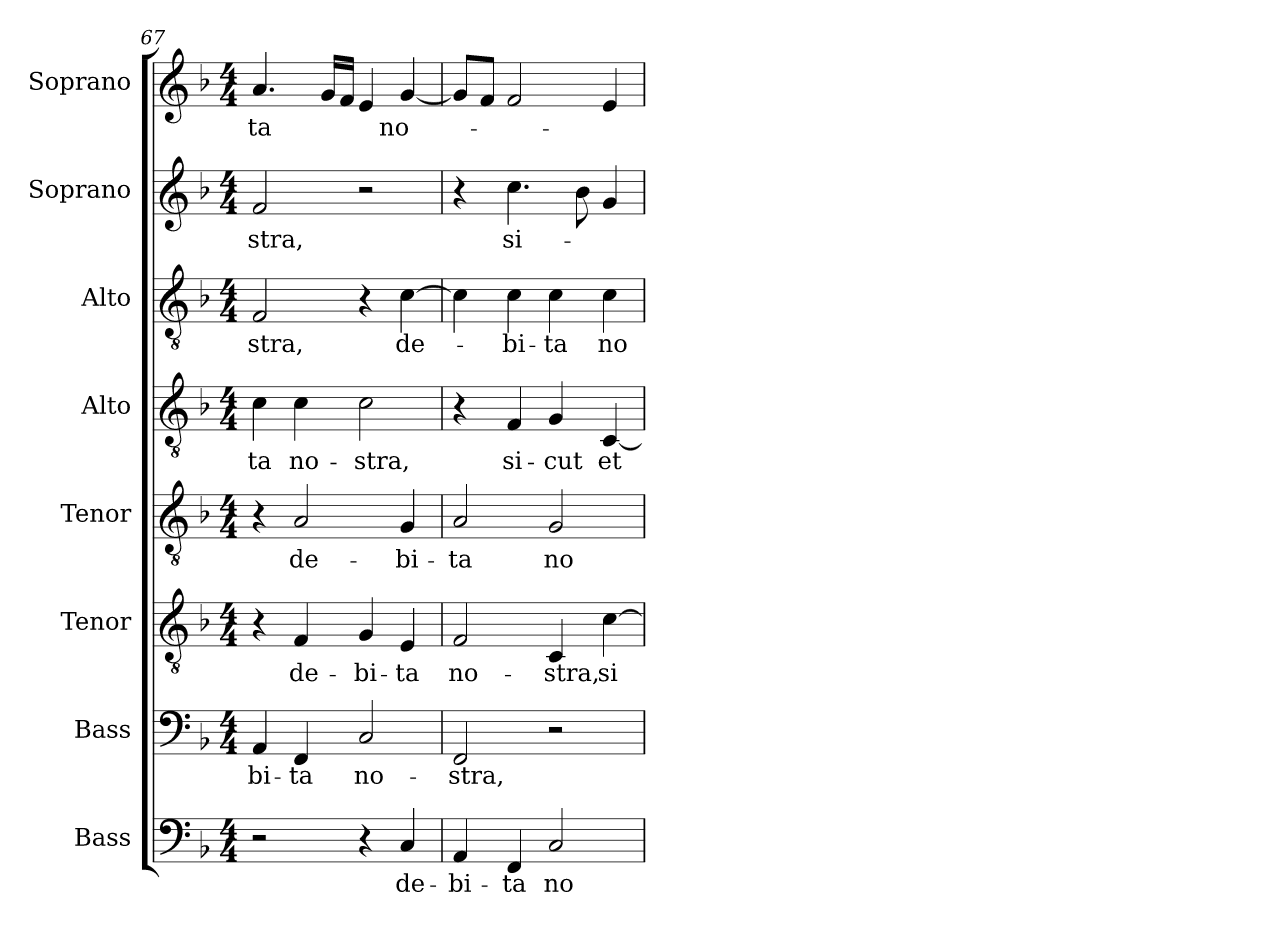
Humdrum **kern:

**kern	**text	**kern	**text	**kern	**text	**kern	**text	**kern	**text	**kern	**text	**kern	**text	**kern	**text
*part8	*part8	*part7	*part7	*part6	*part6	*part5	*part5	*part4	*part4	*part3	*part3	*part2	*part2	*part1	*part1
*staff8	*staff8	*staff7	*staff7	*staff6	*staff6	*staff5	*staff5	*staff4	*staff4	*staff3	*staff3	*staff2	*staff2	*staff1	*staff1
*I"Bass	*	*I"Bass	*	*I"Tenor	*	*I"Tenor	*	*I"Alto	*	*I"Alto	*	*I"Soprano	*	*I"Soprano	*
*I'B.	*	*I'B.	*	*I'T.	*	*I'T.	*	*I'A.	*	*I'A.	*	*I'S.	*	*I'S.	*
*clefF4	*	*clefF4	*	*clefGv2	*	*clefGv2	*	*clefGv2	*	*clefGv2	*	*clefG2	*	*clefG2	*
*	*	*	*	*ITrd7c12	*	*ITrd7c12	*	*ITrd7c12	*	*ITrd7c12	*	*	*	*	*
*k[b-]	*	*k[b-]	*	*k[b-]	*	*k[b-]	*	*k[b-]	*	*k[b-]	*	*k[b-]	*	*k[b-]	*
*F:	*	*F:	*	*F:	*	*F:	*	*F:	*	*F:	*	*F:	*	*F:	*
*M4/4	*	*M4/4	*	*M4/4	*	*M4/4	*	*M4/4	*	*M4/4	*	*M4/4	*	*M4/4	*
=67	=67	=67	=67	=67	=67	=67	=67	=67	=67	=67	=67	=67	=67	=67	=67
!	!	!	!LO:LY:b:color=#000000	!	!	!	!	!	!	!	!	!	!	!	!
!	!	!	!	!	!	!	!	!	!LO:LY:b:color=#000000	!	!	!	!	!	!
!	!	!	!	!	!	!	!	!	!	!	!LO:LY:b:color=#000000	!	!	!	!
!	!	!	!	!	!	!	!	!	!	!	!	!	!LO:LY:b:color=#000000	!	!
!	!	!	!	!	!	!	!	!	!	!	!	!	!	!	!LO:LY:b:color=#000000
2r	.	4AAi/	-bi-	4r	.	4r	.	4Ci\	-ta	2FFi/	-stra,	2fi/	-stra,	4.ai/	-ta
!	!	!	!LO:LY:b:color=#000000	!	!	!	!	!	!	!	!	!	!	!	!
!	!	!	!	!	!LO:LY:b:color=#000000	!	!	!	!	!	!	!	!	!	!
!	!	!	!	!	!	!	!LO:LY:b:color=#000000	!	!	!	!	!	!	!	!
!	!	!	!	!	!	!	!	!	!LO:LY:b:color=#000000	!	!	!	!	!	!
.	.	4FFi/	-ta	4FFi/	de-	2AAi/	de-	4Ci\	no-	.	.	.	.	.	.
.	.	.	.	.	.	.	.	.	.	.	.	.	.	16gi/LL	.
.	.	.	.	.	.	.	.	.	.	.	.	.	.	16fi/JJ	.
!	!	!	!LO:LY:b:color=#000000	!	!	!	!	!	!	!	!	!	!	!	!
!	!	!	!	!	!LO:LY:b:color=#000000	!	!	!	!	!	!	!	!	!	!
!	!	!	!	!	!	!	!	!	!LO:LY:b:color=#000000	!	!	!	!	!	!
4r	.	2Ci/	no-	4GGi/	-bi-	.	.	2Ci\	-stra,	4r	.	2r	.	4ei/	.
!	!LO:LY:b:color=#000000	!	!	!	!	!	!	!	!	!	!	!	!	!	!
!	!	!	!	!	!LO:LY:b:color=#000000	!	!	!	!	!	!	!	!	!	!
!	!	!	!	!	!	!	!LO:LY:b:color=#000000	!	!	!	!	!	!	!	!
!	!	!	!	!	!	!	!	!	!	!	!LO:LY:b:color=#000000	!	!	!	!
!	!	!	!	!	!	!	!	!	!	!	!	!	!	!	!LO:LY:b:color=#000000
4Ci/	de-	.	.	4EEi/	-ta	4GGi/	-bi-	.	.	[4Ci\	de-	.	.	[4gi/	no-
=68	=68	=68	=68	=68	=68	=68	=68	=68	=68	=68	=68	=68	=68	=68	=68
!	!LO:LY:b:color=#000000	!	!	!	!	!	!	!	!	!	!	!	!	!	!
!	!	!	!LO:LY:b:color=#000000	!	!	!	!	!	!	!	!	!	!	!	!
!	!	!	!	!	!LO:LY:b:color=#000000	!	!	!	!	!	!	!	!	!	!
!	!	!	!	!	!	!	!LO:LY:b:color=#000000	!	!	!	!	!	!	!	!
4AAi/	-bi-	2FFi/	-stra,	2FFi/	no-	2AAi/	-ta	4r	.	4Ci\]	.	4r	.	8gi/L]	.
.	.	.	.	.	.	.	.	.	.	.	.	.	.	8fi/J	.
!	!LO:LY:b:color=#000000	!	!	!	!	!	!	!	!	!	!	!	!	!	!
!	!	!	!	!	!	!	!	!	!LO:LY:b:color=#000000	!	!	!	!	!	!
!	!	!	!	!	!	!	!	!	!	!	!LO:LY:b:color=#000000	!	!	!	!
!	!	!	!	!	!	!	!	!	!	!	!	!	!LO:LY:b:color=#000000	!	!
4FFi/	-ta	.	.	.	.	.	.	4FFi/	si-	4Ci\	-bi-	4.cci\	si-	2fi/	.
!	!LO:LY:b:color=#000000	!	!	!	!	!	!	!	!	!	!	!	!	!	!
!	!	!	!	!	!LO:LY:b:color=#000000	!	!	!	!	!	!	!	!	!	!
!	!	!	!	!	!	!	!LO:LY:b:color=#000000	!	!	!	!	!	!	!	!
!	!	!	!	!	!	!	!	!	!LO:LY:b:color=#000000	!	!	!	!	!	!
!	!	!	!	!	!	!	!	!	!	!	!LO:LY:b:color=#000000	!	!	!	!
2Ci/	no-	2r	.	4CCi/	-stra,	2GGi/	no-	4GGi/	-cut	4Ci\	-ta	.	.	.	.
.	.	.	.	.	.	.	.	.	.	.	.	8b-i\	.	.	.
!	!	!	!	!	!LO:LY:b:color=#000000	!	!	!	!	!	!	!	!	!	!
!	!	!	!	!	!	!	!	!	!LO:LY:b:color=#000000	!	!	!	!	!	!
!	!	!	!	!	!	!	!	!	!	!	!LO:LY:b:color=#000000	!	!	!	!
.	.	.	.	[4Ci\	si-	.	.	[4CCi/	et	4Ci\	no-	4gi/	.	4ei/	.
=	=	=	=	=	=	=	=	=	=	=	=	=	=	=	=
*-	*-	*-	*-	*-	*-	*-	*-	*-	*-	*-	*-	*-	*-	*-	*-
